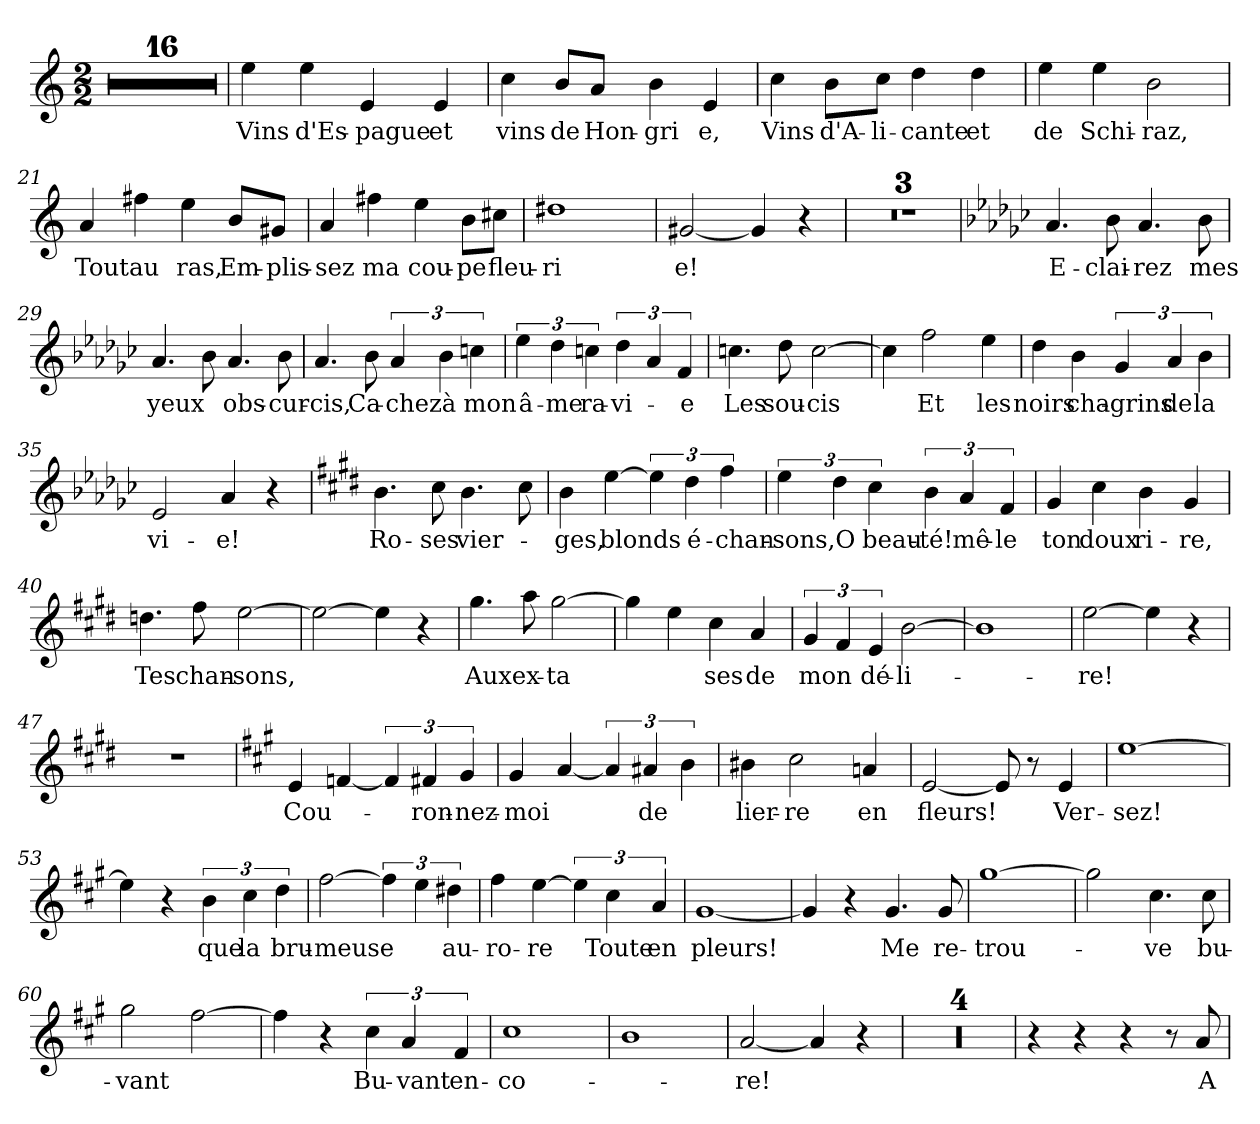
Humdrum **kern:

**kern	**text
*part1	*part1
*staff1	*staff1
*clefG2	*
*k[]	*
*M2/2	*
=1	=1
1r	.
=2	=2
1r	.
=3	=3
1r	.
=4	=4
1r	.
=5	=5
1r	.
=6	=6
1r	.
=7	=7
1r	.
=8	=8
1r	.
=9	=9
1r	.
=10	=10
1r	.
=11	=11
1r	.
=12	=12
1r	.
=13	=13
1r	.
=14	=14
1r	.
=15	=15
1r	.
=16	=16
1r	.
=17	=17
!	!LO:LY:b
4ee\	Vins
!	!LO:LY:b
4ee\	d'Es-
!	!LO:LY:b
4e/	-pague
!	!LO:LY:b
4e/	et
!!LO:LB:g=z
=18	=18
!	!LO:LY:b
4cc\	vins
!	!LO:LY:b
8b/L	de
!	!LO:LY:b
8a/J	Hon-
!	!LO:LY:b
4b\	gri
!	!LO:LY:b
4e/	-e,
=19	=19
!	!LO:LY:b
4cc\	Vins
!	!LO:LY:b
8b\L	d'A-
!	!LO:LY:b
8cc\J	-li-
!	!LO:LY:b
4dd\	-cante
!	!LO:LY:b
4dd\	et
=20	=20
!	!LO:LY:b
4ee\	de
!	!LO:LY:b
4ee\	Schi-
!	!LO:LY:b
2b\	-raz,
=21	=21
!	!LO:LY:b
4a/	Tout
!	!LO:LY:b
4ff#X\	au
!	!LO:LY:b
4ee\	ras,
!	!LO:LY:b
8b/L	Em-
!	!LO:LY:b
8g#X/J	-plis-
=22	=22
!	!LO:LY:b
4a/	-sez
!	!LO:LY:b
4ff#X\	ma
!	!LO:LY:b
4ee\	cou-
!	!LO:LY:b
8b\L	-pe
!	!LO:LY:b
8cc#X\J	fleu-
=23	=23
!	!LO:LY:b
1dd#X	ri
=24	=24
!	!LO:LY:b
[2g#X/	-e!
4g#/]	.
4r	.
=25	=25
1r	.
=26	=26
1r	.
!!LO:LB:g=z
=27	=27
1r	.
=28	=28
*k[b-e-a-d-g-c-]	*
!	!LO:LY:b
4.a-/	E-
!	!LO:LY:b
8b-\	-clai-
!	!LO:LY:b
4.a-/	-rez
!	!LO:LY:b
8b-\	mes
=29	=29
!	!LO:LY:b
4.a-/	yeux
8b-\	.
!	!LO:LY:b
4.a-/	obs-
!	!LO:LY:b
8b-\	-cur-
=30	=30
!	!LO:LY:b
4.a-/	-cis,
!	!LO:LY:b
8b-\	Ca-
!	!LO:LY:b
6a-/	-chez
!	!LO:LY:b
6b-\	à
!	!LO:LY:b
6ccn\	mon
=31	=31
!	!LO:LY:b
6ee-\	â-
!	!LO:LY:b
6dd-\	-me
!	!LO:LY:b
6ccn\	ra-
!	!LO:LY:b
6dd-\	-vi-
6a-/	.
!	!LO:LY:b
6f/	-e
=32	=32
!	!LO:LY:b
4.ccn\	Les
!	!LO:LY:b
8dd-\	sou-
!	!LO:LY:b
[2cc\	-cis
=33	=33
4cc\]	.
!	!LO:LY:b
2ff\	Et
!	!LO:LY:b
4ee-\	les
!!LO:LB:g=z
=34	=34
!	!LO:LY:b
4dd-\	noirs
!	!LO:LY:b
4b-\	cha-
!	!LO:LY:b
6g-/	-grins
!	!LO:LY:b
6a-/	de
!	!LO:LY:b
6b-\	la
=35	=35
!	!LO:LY:b
2e-/	vi-
!	!LO:LY:b
4a-/	-e!
4r	.
=36	=36
*k[f#c#g#d#]	*
!	!LO:LY:b
4.b\	Ro-
!	!LO:LY:b
8cc#\	-ses
!	!LO:LY:b
4.b\	vier-
8cc#\	.
=37	=37
!	!LO:LY:b
4b\	-ges,
!	!LO:LY:b
[4ee\	blonds
6ee\]	.
!	!LO:LY:b
6dd#\	é-
!	!LO:LY:b
6ff#\	-chan-
=38	=38
!	!LO:LY:b
6ee\	-sons,
!	!LO:LY:b
6dd#\	O
!	!LO:LY:b
6cc#\	beau-
!	!LO:LY:b
6b\	-té!
!	!LO:LY:b
6a/	mê-
!	!LO:LY:b
6f#/	-le
=39	=39
!	!LO:LY:b
4g#/	ton
!	!LO:LY:b
4cc#\	doux
!	!LO:LY:b
4b\	ri-
!	!LO:LY:b
4g#/	-re,
!!LO:LB:g=z
=40	=40
!	!LO:LY:b
4.ddn\	Tes
!	!LO:LY:b
8ff#\	chan-
!	!LO:LY:b
[2ee\	-sons,
=41	=41
2ee\_	.
4ee\]	.
4r	.
=42	=42
!	!LO:LY:b
4.gg#\	Aux
!	!LO:LY:b
8aa\	ex-
!	!LO:LY:b
[2gg#\	-ta
=43	=43
4gg#\]	.
4ee\	.
!	!LO:LY:b
4cc#\	ses
!	!LO:LY:b
4a/	de
=44	=44
!	!LO:LY:b
6g#/	mon
6f#/	.
!	!LO:LY:b
6e/	dé-
!	!LO:LY:b
[2b\	-li-
=45	=45
1b]	.
=46	=46
!	!LO:LY:b
[2ee\	-re!
4ee\]	.
4r	.
=47	=47
1r	.
=48	=48
*k[f#c#g#]	*
!	!LO:LY:b
4e/	Cou-
[4fn/	.
6f/]	.
!	!LO:LY:b
6f#X/	ron-
!	!LO:LY:b
6g#/	-nez-
!!LO:LB:g=z
=49	=49
!	!LO:LY:b
4g#/	-moi
[4a/	.
6a/]	.
!	!LO:LY:b
6a#X/	de
6b\	.
=50	=50
!	!LO:LY:b
4b#X\	lier-
!	!LO:LY:b
2cc#\	-re
!	!LO:LY:b
4an/	en
=51	=51
!	!LO:LY:b
[2e/	fleurs!
8e/]	.
8r	.
!	!LO:LY:b
4e/	Ver-
=52	=52
!	!LO:LY:b
[1ee	-sez!
=53	=53
4ee\]	.
4r	.
!	!LO:LY:b
6b\	que
!	!LO:LY:b
6cc#\	la
!	!LO:LY:b
6dd\	bru-
=54	=54
!	!LO:LY:b
[2ff#\	-meuse
6ff#\]	.
6ee\	.
!	!LO:LY:b
6dd#X\	au-
=55	=55
!	!LO:LY:b
4ff#\	-ro-
!	!LO:LY:b
[4ee\	-re
6ee\]	.
!	!LO:LY:b
6cc#\	Toute
!	!LO:LY:b
6a/	en
=56	=56
!	!LO:LY:b
[1g#	pleurs!
=57	=57
4g#/]	.
4r	.
!	!LO:LY:b
4.g#/	Me
!	!LO:LY:b
8g#/	re-
!!LO:LB:g=z
=58	=58
!	!LO:LY:b
[1gg#	-trou-
=59	=59
2gg#\]	.
!	!LO:LY:b
4.cc#\	-ve
!	!LO:LY:b
8cc#\	bu-
=60	=60
!	!LO:LY:b
2gg#\	-vant
[2ff#\	.
=61	=61
4ff#\]	.
4r	.
!	!LO:LY:b
6cc#\	Bu-
!	!LO:LY:b
6a/	-vant
!	!LO:LY:b
6f#/	en-
=62	=62
!	!LO:LY:b
1cc#	-co-
=63	=63
1b	.
=64	=64
!	!LO:LY:b
[2a/	-re!
4a/]	.
4r	.
=65	=65
1r	.
=66	=66
1r	.
=67	=67
1r	.
=68	=68
1r	.
=69	=69
4r	.
4r	.
4r	.
8r	.
!	!LO:LY:b
8a/	A-
=	=
*-	*-
